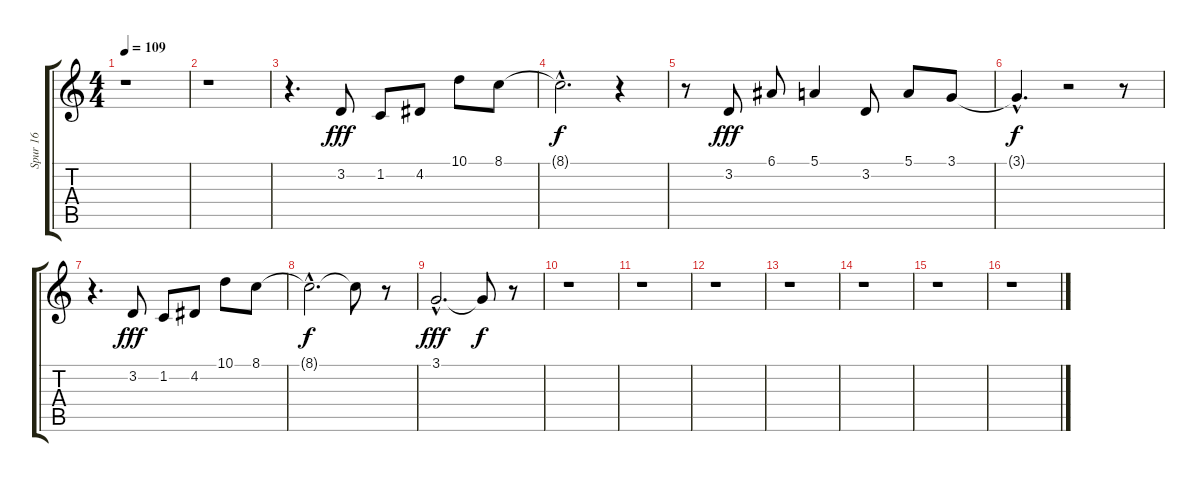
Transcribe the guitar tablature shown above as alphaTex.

\track ("Spur 16" "Spur 16") {instrument fx7echoes}
\staff {score tabs}
\tuning (E4 B3 G3 D3 A2 E2) {hide}
\ts (4 4)
\tempo 109
\clef g2
\ks c
r.1{dy f} |
r.1 |
r.4{d} 3.2.8{dy fff volume 16 instrument harmonica} 1.2.8 4.2.8 10.1.8 8.1.8 |
8.1{hac t}.2{d dy f} r.4 |
r.8 3.2.8{dy fff} 6.1.8 5.1.4 3.2.8 5.1.8 3.1.8 |
3.1{hac t}.4{d dy f} r.2 r.8 |
r.4{d} 3.2.8{dy fff} 1.2.8 4.2.8 10.1.8 8.1.8 |
8.1{hac t}.2{d dy f} 8.1{t}.8 r.8 |
3.1{hac}.2{d dy fff} 3.1{t}.8{dy f} r.8 |
r.1 |
r.1 |
r.1 |
r.1 |
r.1 |
r.1 |
r.1
